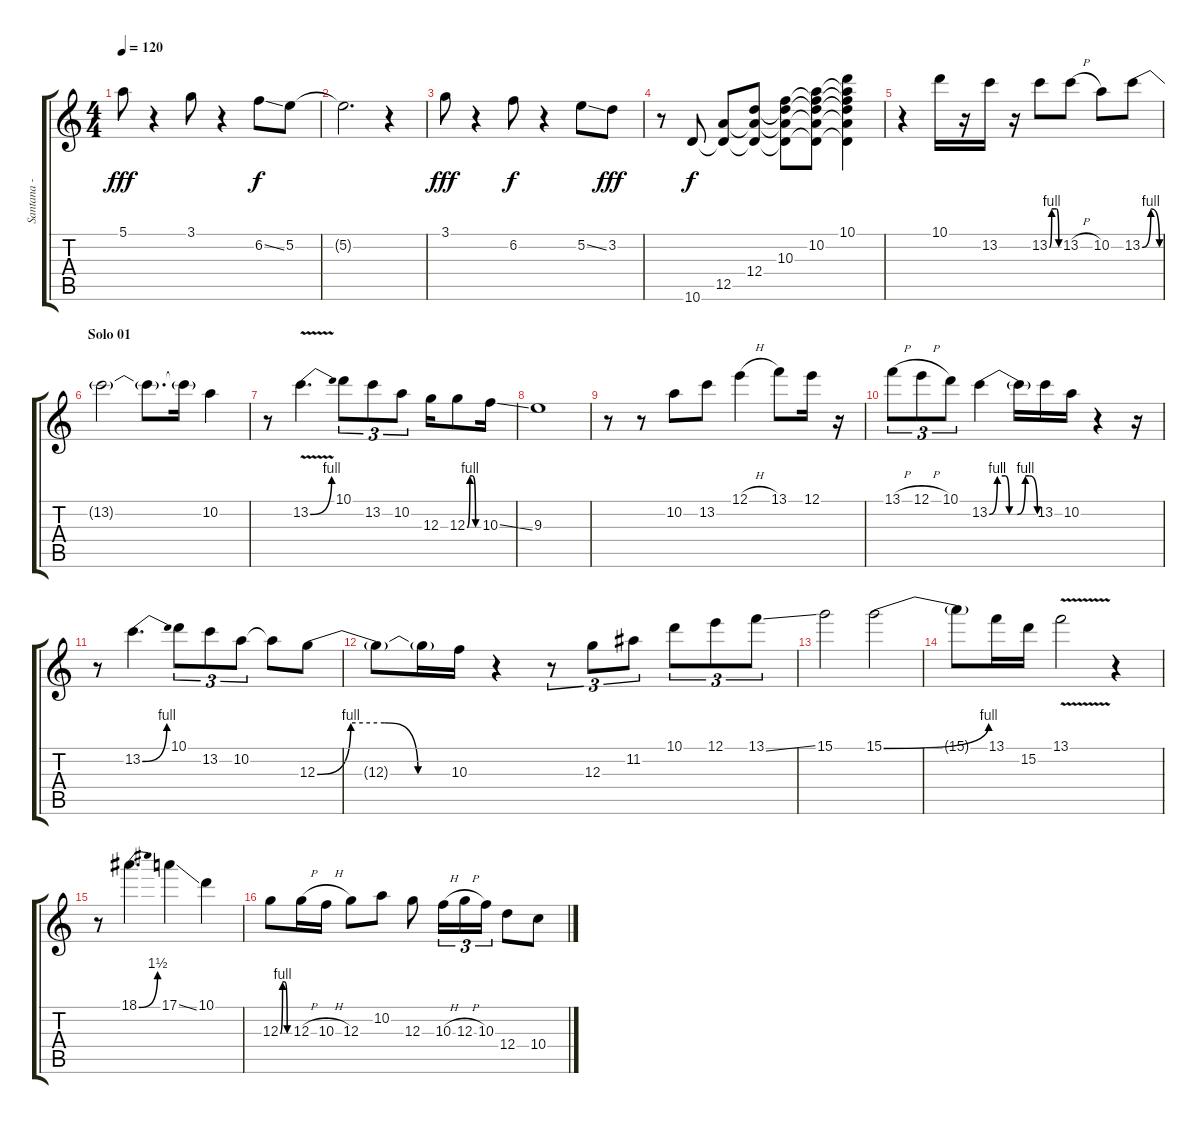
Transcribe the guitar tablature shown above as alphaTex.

\track ("Santana - Solo" "Santana - ") {instrument distortionguitar}
\staff {score tabs}
\tuning (E4 B3 G3 D3 A2 E2) {hide}
\ts (4 4)
\tempo 120
\clef g2
\ks c
5.1.8{dy fff} r.4 3.1.8 r.4 6.2{ss}.8{dy f} 5.2.8 |
5.2{t}.2{d} r.4 |
3.1.8{dy fff} r.4 6.2.8{dy f} r.4 5.2{ss}.8 3.2.8{dy fff} |
r.8 10.6.8{dy f} (12.5 10.6{t}).8 (12.4 12.5{t} 10.6{t}).8 (10.3 12.4{t} 12.5{t} 10.6{t}).8 (10.2 10.3{t} 12.4{t} 12.5{t} 10.6{t}).8 (10.1 10.2{t} 10.3{t} 12.4{t} 12.5{t} 10.6{t}).4 |
r.4 10.1.16 r.16 13.2.16 r.16 13.2{be (custom 0 0 15 4 30 4 45 4 60 0)}.8 13.2{h}.8 10.2.8 13.2{be (bendrelease 0 0 30 4 55 4 60 0)}.8 |
\section ("" "Solo 01")
13.2{t}.2 13.2{t}.8{d} 13.2{t}.16 10.2.4 |
r.8 13.2{be (bend 0 0 60 4) v}.4{d} 10.1.8{tu (3 2)} 13.2.8{tu (3 2)} 10.2.8{tu (3 2)} 12.3.16 12.3{be (custom 0 0 15 4 30 4 45 0 60 0)}.8 10.3{ss}.16 |
9.3.1 |
r.8 r.8 10.2.8 13.2.8 12.1{h}.4 13.1.8 12.1.16 r.16 |
13.1{h}.8{tu (3 2)} 12.1{h}.8{tu (3 2)} 10.1.8{tu (3 2)} 13.2{be (custom 0 0 10 4 20 4 25 0 35 0 45 4 50 4 60 0)}.4 13.2{t}.16 13.2.16 10.2.16 r.4 r.16 |
r.8 13.2{be (bend 0 0 60 4)}.4{d} 10.1.8{tu (3 2)} 13.2.8{tu (3 2)} 10.2.8{tu (3 2)} 10.2{t}.8 12.3{be (custom 0 0 15 4 30 4 45 0 60 0)}.8 |
12.3{t}.8 12.3{t}.16 10.3.16 r.4 r.8{tu (3 2)} 12.3.8{tu (3 2)} 11.2.8{tu (3 2)} 10.1.8{tu (3 2)} 12.1.8{tu (3 2)} 13.1{ss}.8{tu (3 2)} |
15.1.2 15.1{be (bend 0 0 60 4)}.2 |
15.1{t}.8 13.1.16 15.2.16 13.1{v}.2 r.4 |
r.8 18.1{be (bend 0 0 60 6)}.4{d} 17.1{ss}.4 10.1.4 |
12.3{be (custom 0 0 15 4 30 4 45 0 60 0)}.8 12.3{h}.16 10.3{h}.16 12.3.8 10.2.8 12.3.8 10.3{h}.16{tu (3 2)} 12.3{h}.16{tu (3 2)} 10.3.16{tu (3 2)} 12.4.8 10.4.8
